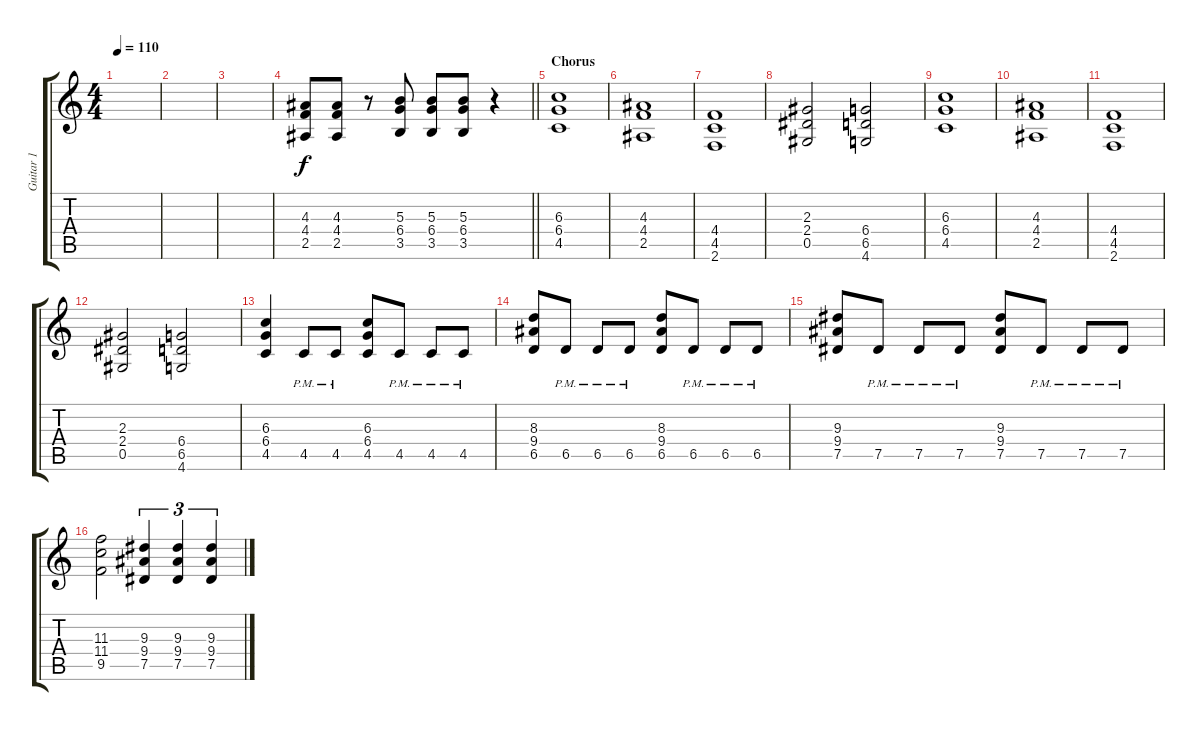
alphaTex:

\track ("Guitar 1" "Guitar 1") {instrument distortionguitar}
\staff {score tabs}
\tuning (Eb4 Bb3 Gb3 Db3 Ab2 Eb2) {hide}
\ts (4 4)
\tempo 110
\clef g2
\ks c
|
|
|
\barLineRight lightlight
(4.3 4.4 2.5).8 (4.3 4.4 2.5).8 r.8 (5.3 6.4 3.5).8 (5.3 6.4 3.5).8 (5.3 6.4 3.5).8 r.4 |
\section ("" "Chorus")
(6.3 6.4 4.5).1 |
(4.3 4.4 2.5).1 |
(4.4 4.5 2.6).1 |
(2.3 2.4 0.5).2 (6.4 6.5 4.6).2 |
(6.3 6.4 4.5).1 |
(4.3 4.4 2.5).1 |
(4.4 4.5 2.6).1 |
(2.3 2.4 0.5).2 (6.4 6.5 4.6).2 |
(6.3 6.4 4.5).4 4.5{pm}.8 4.5{pm}.8 (6.3 6.4 4.5).8 4.5{pm}.8 4.5{pm}.8 4.5{pm}.8 |
(8.3 9.4 6.5).8 6.5{pm}.8 6.5{pm}.8 6.5{pm}.8 (8.3 9.4 6.5).8 6.5{pm}.8 6.5{pm}.8 6.5{pm}.8 |
(9.3 9.4 7.5).8 7.5{pm}.8 7.5{pm}.8 7.5{pm}.8 (9.3 9.4 7.5).8 7.5{pm}.8 7.5{pm}.8 7.5{pm}.8 |
(11.3 11.4 9.5).2 (9.3 9.4 7.5).4{tu (3 2)} (9.3 9.4 7.5).4{tu (3 2)} (9.3 9.4 7.5).4{tu (3 2)}
